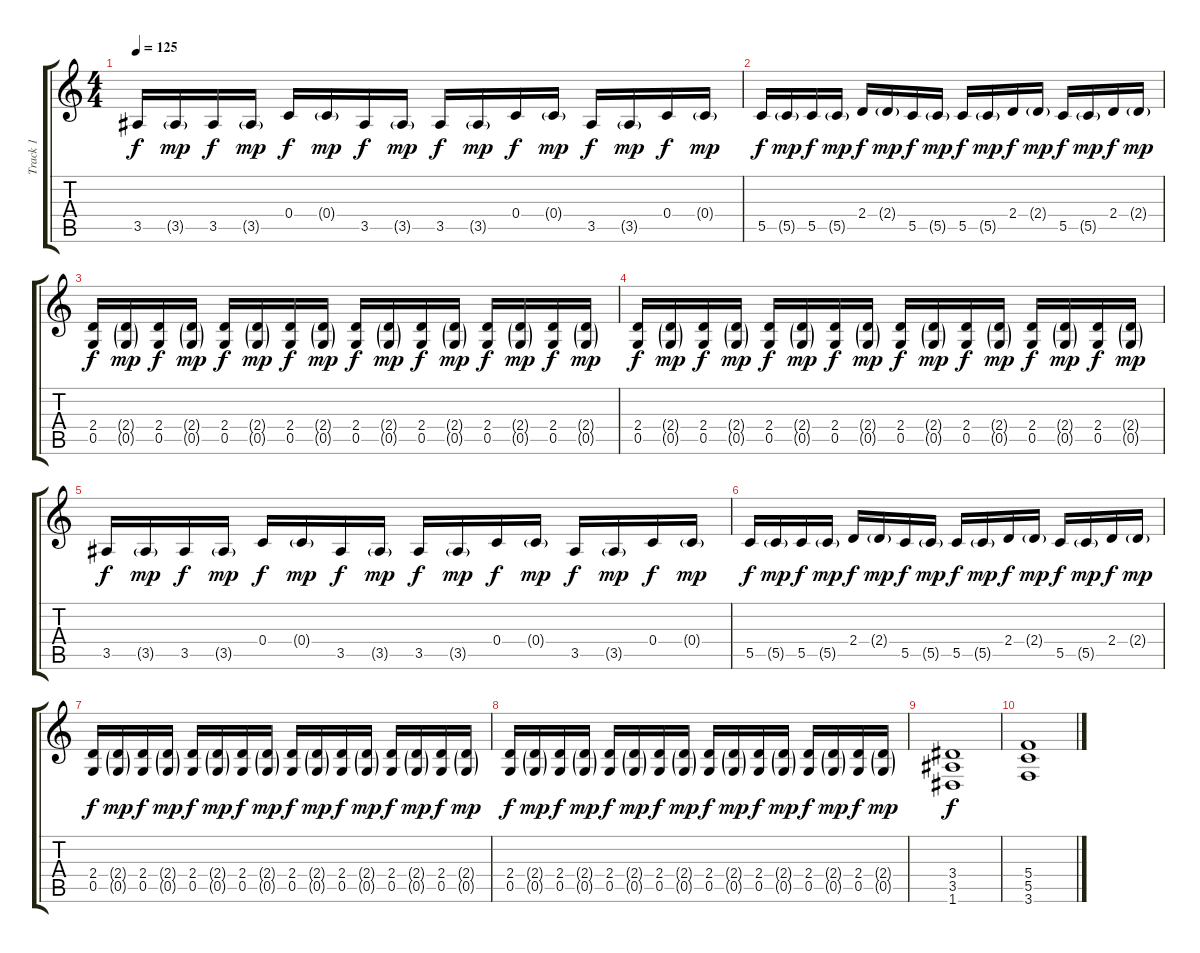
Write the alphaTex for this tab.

\track ("Track 1" "Track 1") {instrument acousticguitarsteel}
\staff {score tabs}
\tuning (D4 A3 F3 C3 G2 D2) {hide}
\ts (4 4)
\tempo 125
\clef g2
\ks c
3.5.16{dy f} 3.5{g}.16{dy mp} 3.5.16{dy f} 3.5{g}.16{dy mp} 0.4.16{dy f} 0.4{g}.16{dy mp} 3.5.16{dy f} 3.5{g}.16{dy mp} 3.5.16{dy f} 3.5{g}.16{dy mp} 0.4.16{dy f} 0.4{g}.16{dy mp} 3.5.16{dy f} 3.5{g}.16{dy mp} 0.4.16{dy f} 0.4{g}.16{dy mp} |
5.5.16{dy f} 5.5{g}.16{dy mp} 5.5.16{dy f} 5.5{g}.16{dy mp} 2.4.16{dy f} 2.4{g}.16{dy mp} 5.5.16{dy f} 5.5{g}.16{dy mp} 5.5.16{dy f} 5.5{g}.16{dy mp} 2.4.16{dy f} 2.4{g}.16{dy mp} 5.5.16{dy f} 5.5{g}.16{dy mp} 2.4.16{dy f} 2.4{g}.16{dy mp} |
(2.4 0.5).16{dy f} (2.4{g} 0.5{g}).16{dy mp} (2.4 0.5).16{dy f} (2.4{g} 0.5{g}).16{dy mp} (2.4 0.5).16{dy f} (2.4{g} 0.5{g}).16{dy mp} (2.4 0.5).16{dy f} (2.4{g} 0.5{g}).16{dy mp} (2.4 0.5).16{dy f} (2.4{g} 0.5{g}).16{dy mp} (2.4 0.5).16{dy f} (2.4{g} 0.5{g}).16{dy mp} (2.4 0.5).16{dy f} (2.4{g} 0.5{g}).16{dy mp} (2.4 0.5).16{dy f} (2.4{g} 0.5{g}).16{dy mp} |
(2.4 0.5).16{dy f} (2.4{g} 0.5{g}).16{dy mp} (2.4 0.5).16{dy f} (2.4{g} 0.5{g}).16{dy mp} (2.4 0.5).16{dy f} (2.4{g} 0.5{g}).16{dy mp} (2.4 0.5).16{dy f} (2.4{g} 0.5{g}).16{dy mp} (2.4 0.5).16{dy f} (2.4{g} 0.5{g}).16{dy mp} (2.4 0.5).16{dy f} (2.4{g} 0.5{g}).16{dy mp} (2.4 0.5).16{dy f} (2.4{g} 0.5{g}).16{dy mp} (2.4 0.5).16{dy f} (2.4{g} 0.5{g}).16{dy mp} |
3.5.16{dy f} 3.5{g}.16{dy mp} 3.5.16{dy f} 3.5{g}.16{dy mp} 0.4.16{dy f} 0.4{g}.16{dy mp} 3.5.16{dy f} 3.5{g}.16{dy mp} 3.5.16{dy f} 3.5{g}.16{dy mp} 0.4.16{dy f} 0.4{g}.16{dy mp} 3.5.16{dy f} 3.5{g}.16{dy mp} 0.4.16{dy f} 0.4{g}.16{dy mp} |
5.5.16{dy f} 5.5{g}.16{dy mp} 5.5.16{dy f} 5.5{g}.16{dy mp} 2.4.16{dy f} 2.4{g}.16{dy mp} 5.5.16{dy f} 5.5{g}.16{dy mp} 5.5.16{dy f} 5.5{g}.16{dy mp} 2.4.16{dy f} 2.4{g}.16{dy mp} 5.5.16{dy f} 5.5{g}.16{dy mp} 2.4.16{dy f} 2.4{g}.16{dy mp} |
(2.4 0.5).16{dy f} (2.4{g} 0.5{g}).16{dy mp} (2.4 0.5).16{dy f} (2.4{g} 0.5{g}).16{dy mp} (2.4 0.5).16{dy f} (2.4{g} 0.5{g}).16{dy mp} (2.4 0.5).16{dy f} (2.4{g} 0.5{g}).16{dy mp} (2.4 0.5).16{dy f} (2.4{g} 0.5{g}).16{dy mp} (2.4 0.5).16{dy f} (2.4{g} 0.5{g}).16{dy mp} (2.4 0.5).16{dy f} (2.4{g} 0.5{g}).16{dy mp} (2.4 0.5).16{dy f} (2.4{g} 0.5{g}).16{dy mp} |
(2.4 0.5).16{dy f} (2.4{g} 0.5{g}).16{dy mp} (2.4 0.5).16{dy f} (2.4{g} 0.5{g}).16{dy mp} (2.4 0.5).16{dy f} (2.4{g} 0.5{g}).16{dy mp} (2.4 0.5).16{dy f} (2.4{g} 0.5{g}).16{dy mp} (2.4 0.5).16{dy f} (2.4{g} 0.5{g}).16{dy mp} (2.4 0.5).16{dy f} (2.4{g} 0.5{g}).16{dy mp} (2.4 0.5).16{dy f} (2.4{g} 0.5{g}).16{dy mp} (2.4 0.5).16{dy f} (2.4{g} 0.5{g}).16{dy mp} |
(3.4 3.5 1.6).1{dy f} |
(5.4 5.5 3.6).1
